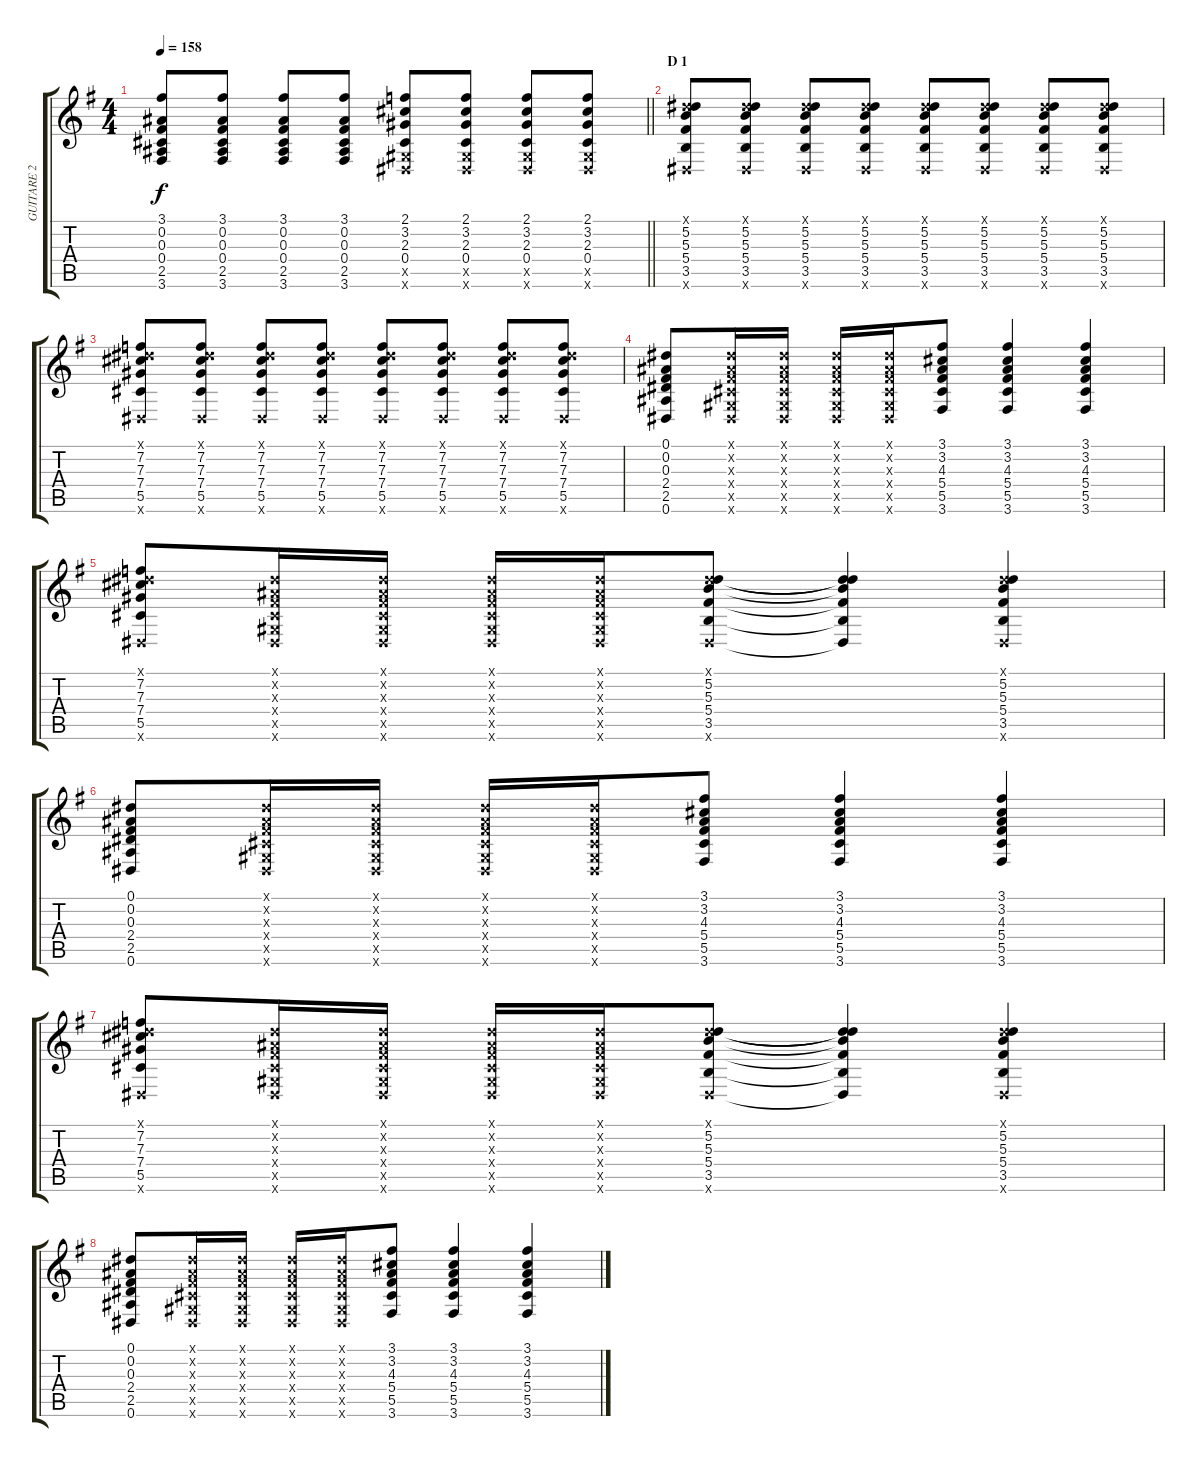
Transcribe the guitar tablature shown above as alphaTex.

\track ("GUITARE 2" "GUITARE 2") {instrument electricguitarclean}
\staff {score tabs}
\tuning (Eb4 Bb3 Gb3 Db3 Ab2 Eb2) {hide}
\ts (4 4)
\tempo 158
\clef g2
\barLineRight lightlight
\ks g
(3.1 0.2 0.3 0.4 2.5 3.6).8{dy f} (3.1 0.2 0.3 0.4 2.5 3.6).8 (3.1 0.2 0.3 0.4 2.5 3.6).8 (3.1 0.2 0.3 0.4 2.5 3.6).8 (2.1 3.2 2.3 0.4 0.5{x} 0.6{x}).8 (2.1 3.2 2.3 0.4 0.5{x} 0.6{x}).8 (2.1 3.2 2.3 0.4 0.5{x} 0.6{x}).8 (2.1 3.2 2.3 0.4 0.5{x} 0.6{x}).8 |
\section ("" "D 1")
(0.1{x} 5.2 5.3 5.4 3.5 0.6{x}).8 (0.1{x} 5.2 5.3 5.4 3.5 0.6{x}).8 (0.1{x} 5.2 5.3 5.4 3.5 0.6{x}).8 (0.1{x} 5.2 5.3 5.4 3.5 0.6{x}).8 (0.1{x} 5.2 5.3 5.4 3.5 0.6{x}).8 (0.1{x} 5.2 5.3 5.4 3.5 0.6{x}).8 (0.1{x} 5.2 5.3 5.4 3.5 0.6{x}).8 (0.1{x} 5.2 5.3 5.4 3.5 0.6{x}).8 |
(0.1{x} 7.2 7.3 7.4 5.5 0.6{x}).8 (0.1{x} 7.2 7.3 7.4 5.5 0.6{x}).8 (0.1{x} 7.2 7.3 7.4 5.5 0.6{x}).8 (0.1{x} 7.2 7.3 7.4 5.5 0.6{x}).8 (0.1{x} 7.2 7.3 7.4 5.5 0.6{x}).8 (0.1{x} 7.2 7.3 7.4 5.5 0.6{x}).8 (0.1{x} 7.2 7.3 7.4 5.5 0.6{x}).8 (0.1{x} 7.2 7.3 7.4 5.5 0.6{x}).8 |
(0.1 0.2 0.3 2.4 2.5 0.6).8 (0.1{x} 0.2{x} 0.3{x} 0.4{x} 0.5{x} 0.6{x}).16 (0.1{x} 0.2{x} 0.3{x} 0.4{x} 0.5{x} 0.6{x}).16 (0.1{x} 0.2{x} 0.3{x} 0.4{x} 0.5{x} 0.6{x}).16 (0.1{x} 0.2{x} 0.3{x} 0.4{x} 0.5{x} 0.6{x}).16 (3.1 3.2 4.3 5.4 5.5 3.6).8 (3.1 3.2 4.3 5.4 5.5 3.6).4 (3.1 3.2 4.3 5.4 5.5 3.6).4 |
(0.1{x} 7.2 7.3 7.4 5.5 0.6{x}).8 (0.1{x} 0.2{x} 0.3{x} 0.4{x} 0.5{x} 0.6{x}).16 (0.1{x} 0.2{x} 0.3{x} 0.4{x} 0.5{x} 0.6{x}).16 (0.1{x} 0.2{x} 0.3{x} 0.4{x} 0.5{x} 0.6{x}).16 (0.1{x} 0.2{x} 0.3{x} 0.4{x} 0.5{x} 0.6{x}).16 (0.1{x} 5.2 5.3 5.4 3.5 0.6{x}).8 (0.1{t} 5.2{t} 5.3{t} 5.4{t} 3.5{t} 0.6{t}).4 (0.1{x} 5.2 5.3 5.4 3.5 0.6{x}).4 |
(0.1 0.2 0.3 2.4 2.5 0.6).8 (0.1{x} 0.2{x} 0.3{x} 0.4{x} 0.5{x} 0.6{x}).16 (0.1{x} 0.2{x} 0.3{x} 0.4{x} 0.5{x} 0.6{x}).16 (0.1{x} 0.2{x} 0.3{x} 0.4{x} 0.5{x} 0.6{x}).16 (0.1{x} 0.2{x} 0.3{x} 0.4{x} 0.5{x} 0.6{x}).16 (3.1 3.2 4.3 5.4 5.5 3.6).8 (3.1 3.2 4.3 5.4 5.5 3.6).4 (3.1 3.2 4.3 5.4 5.5 3.6).4 |
(0.1{x} 7.2 7.3 7.4 5.5 0.6{x}).8 (0.1{x} 0.2{x} 0.3{x} 0.4{x} 0.5{x} 0.6{x}).16 (0.1{x} 0.2{x} 0.3{x} 0.4{x} 0.5{x} 0.6{x}).16 (0.1{x} 0.2{x} 0.3{x} 0.4{x} 0.5{x} 0.6{x}).16 (0.1{x} 0.2{x} 0.3{x} 0.4{x} 0.5{x} 0.6{x}).16 (0.1{x} 5.2 5.3 5.4 3.5 0.6{x}).8 (0.1{t} 5.2{t} 5.3{t} 5.4{t} 3.5{t} 0.6{t}).4 (0.1{x} 5.2 5.3 5.4 3.5 0.6{x}).4 |
(0.1 0.2 0.3 2.4 2.5 0.6).8 (0.1{x} 0.2{x} 0.3{x} 0.4{x} 0.5{x} 0.6{x}).16 (0.1{x} 0.2{x} 0.3{x} 0.4{x} 0.5{x} 0.6{x}).16 (0.1{x} 0.2{x} 0.3{x} 0.4{x} 0.5{x} 0.6{x}).16 (0.1{x} 0.2{x} 0.3{x} 0.4{x} 0.5{x} 0.6{x}).16 (3.1 3.2 4.3 5.4 5.5 3.6).8 (3.1 3.2 4.3 5.4 5.5 3.6).4 (3.1 3.2 4.3 5.4 5.5 3.6).4
